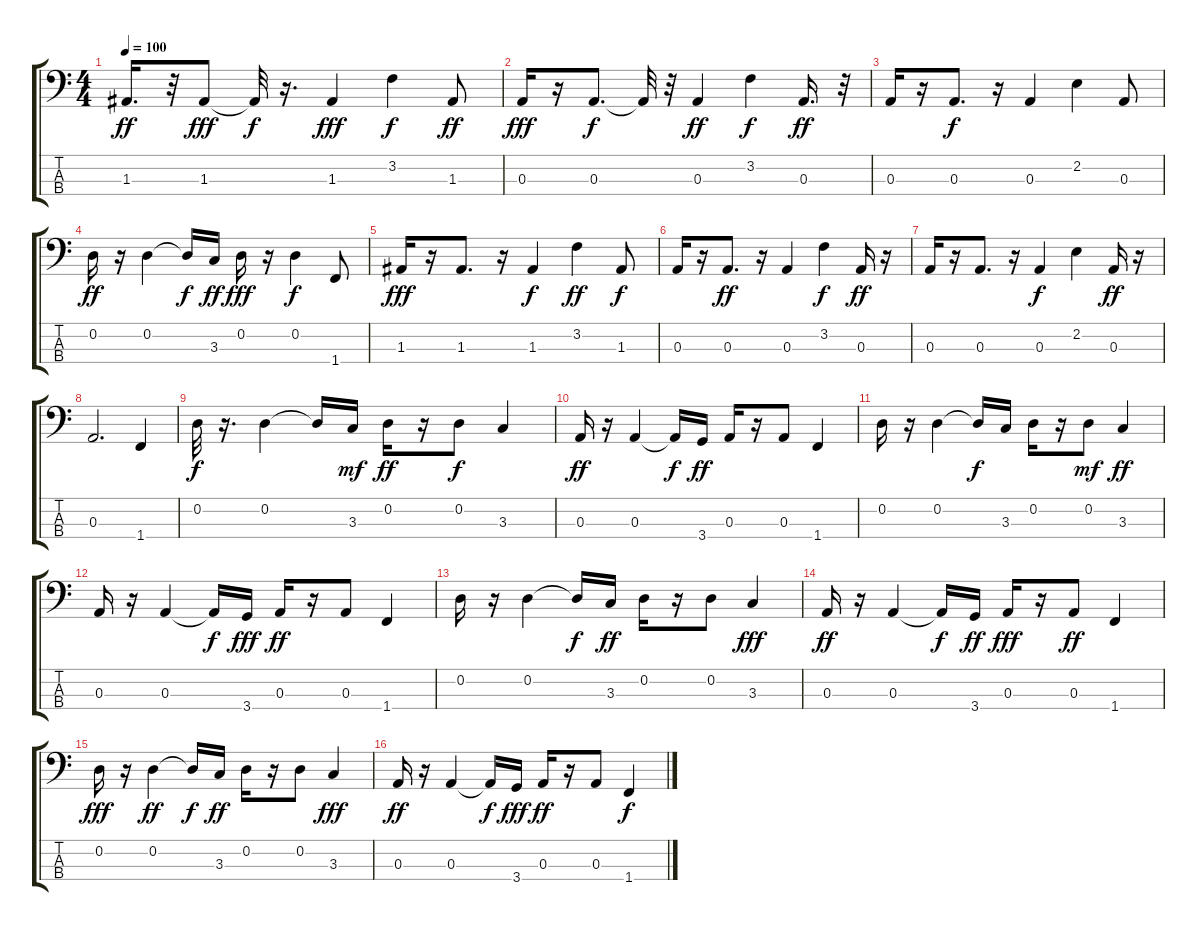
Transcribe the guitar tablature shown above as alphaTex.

\track "" {instrument electricbassfinger}
\staff {score tabs}
\tuning (G2 D2 A1 E1) {hide}
\ts (4 4)
\tempo 100
\clef f4
\ks c
1.3.16{d dy ff} r.32 1.3.8{dy fff} 1.3{t}.32{dy f} r.16{d} 1.3.4{dy fff} 3.2.4{dy f} 1.3.8{dy ff} |
0.3.16{dy fff} r.16 0.3.8{d dy f} 0.3{t}.32 r.32 0.3.4{dy ff} 3.2.4{dy f} 0.3.16{d dy ff} r.32 |
0.3.16 r.16 0.3.8{d dy f} r.16 0.3.4 2.2.4 0.3.8 |
0.2.16{dy ff} r.16 0.2.4 0.2{t}.16{dy f} 3.3.16{dy ff} 0.2.16{dy fff} r.16 0.2.4{dy f} 1.4.8 |
1.3.16{dy fff} r.16 1.3.8{d} r.16 1.3.4{dy f} 3.2.4{dy ff} 1.3.8{dy f} |
0.3.16 r.16 0.3.8{d dy ff} r.16 0.3.4 3.2.4{dy f} 0.3.16{dy ff} r.16 |
0.3.16 r.16 0.3.8{d} r.16 0.3.4{dy f} 2.2.4 0.3.16{dy ff} r.16 |
0.3.2{d} 1.4.4 |
0.2.32{dy f} r.16{d} 0.2.4 0.2{t}.16 3.3.16{dy mf} 0.2.16{dy ff} r.16 0.2.8{dy f} 3.3.4 |
0.3.16{dy ff} r.16 0.3.4 0.3{t}.16{dy f} 3.4.16{dy ff} 0.3.16 r.16 0.3.8 1.4.4 |
0.2.16 r.16 0.2.4 0.2{t}.16{dy f} 3.3.16 0.2.16 r.16 0.2.8{dy mf} 3.3.4{dy ff} |
0.3.16 r.16 0.3.4 0.3{t}.16{dy f} 3.4.16{dy fff} 0.3.16{dy ff} r.16 0.3.8 1.4.4 |
0.2.16 r.16 0.2.4 0.2{t}.16{dy f} 3.3.16{dy ff} 0.2.16 r.16 0.2.8 3.3.4{dy fff} |
0.3.16{dy ff} r.16 0.3.4 0.3{t}.16{dy f} 3.4.16{dy ff} 0.3.16{dy fff} r.16 0.3.8{dy ff} 1.4.4 |
0.2.16{dy fff} r.16 0.2.4{dy ff} 0.2{t}.16{dy f} 3.3.16{dy ff} 0.2.16 r.16 0.2.8 3.3.4{dy fff} |
0.3.16{dy ff} r.16 0.3.4 0.3{t}.16{dy f} 3.4.16{dy fff} 0.3.16{dy ff} r.16 0.3.8 1.4.4{dy f}
